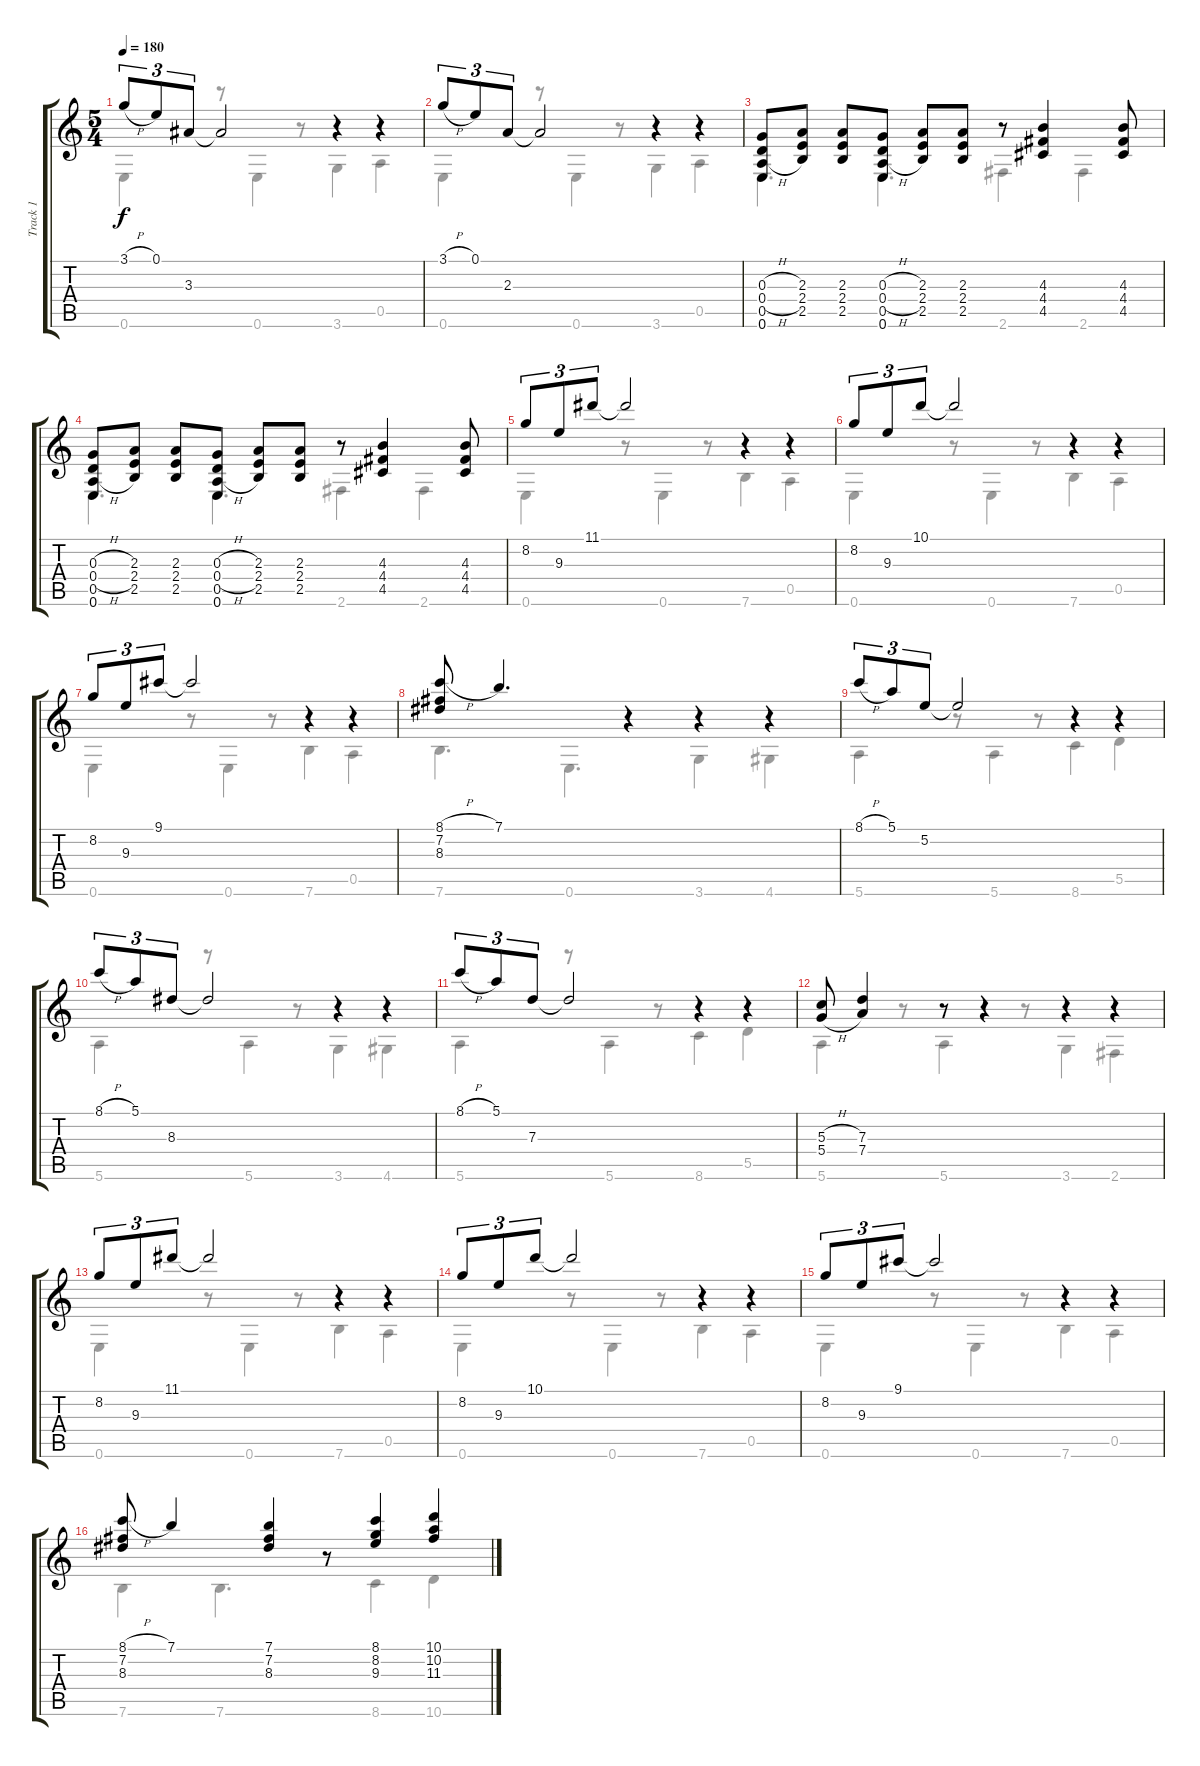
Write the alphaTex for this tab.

\track ("Track 1" "Track 1") {instrument acousticguitarnylon}
\staff {score tabs}
\tuning (E4 B3 G3 D3 A2 E2) {hide}
\voice
\ts (5 4)
\tempo 180
\clef g2
\ks c
3.1{h}.8{tu (3 2) dy f} 0.1.8{tu (3 2)} 3.3.8{tu (3 2)} 3.3{t}.2 r.4 r.4 |
3.1{h}.8{tu (3 2)} 0.1.8{tu (3 2)} 2.3.8{tu (3 2)} 2.3{t}.2 r.4 r.4 |
(0.3{h} 0.4{h} 0.5{h} 0.6).8 (2.3 2.4 2.5).8 (2.3 2.4 2.5).8 (0.3{h} 0.4{h} 0.5{h} 0.6).8 (2.3 2.4 2.5).8 (2.3 2.4 2.5).8 r.8 (4.3 4.4 4.5).4 (4.3 4.4 4.5).8 |
(0.3{h} 0.4{h} 0.5{h} 0.6).8 (2.3 2.4 2.5).8 (2.3 2.4 2.5).8 (0.3{h} 0.4{h} 0.5{h} 0.6).8 (2.3 2.4 2.5).8 (2.3 2.4 2.5).8 r.8 (4.3 4.4 4.5).4 (4.3 4.4 4.5).8 |
8.2.8{tu (3 2)} 9.3.8{tu (3 2)} 11.1.8{tu (3 2)} 11.1{t}.2 r.4 r.4 |
8.2.8{tu (3 2)} 9.3.8{tu (3 2)} 10.1.8{tu (3 2)} 10.1{t}.2 r.4 r.4 |
8.2.8{tu (3 2)} 9.3.8{tu (3 2)} 9.1.8{tu (3 2)} 9.1{t}.2 r.4 r.4 |
(8.1{h} 7.2 8.3).8 7.1.4{d} r.4 r.4 r.4 |
8.1{h}.8{tu (3 2)} 5.1.8{tu (3 2)} 5.2.8{tu (3 2)} 5.2{t}.2 r.4 r.4 |
8.1{h}.8{tu (3 2)} 5.1.8{tu (3 2)} 8.3.8{tu (3 2)} 8.3{t}.2 r.4 r.4 |
8.1{h}.8{tu (3 2)} 5.1.8{tu (3 2)} 7.3.8{tu (3 2)} 7.3{t}.2 r.4 r.4 |
(5.3{h} 5.4{h}).8 (7.3 7.4).4 r.8 r.4 r.4 r.4 |
8.2.8{tu (3 2)} 9.3.8{tu (3 2)} 11.1.8{tu (3 2)} 11.1{t}.2 r.4 r.4 |
8.2.8{tu (3 2)} 9.3.8{tu (3 2)} 10.1.8{tu (3 2)} 10.1{t}.2 r.4 r.4 |
8.2.8{tu (3 2)} 9.3.8{tu (3 2)} 9.1.8{tu (3 2)} 9.1{t}.2 r.4 r.4 |
(8.1{h} 7.2 8.3).8 7.1.4 (7.1 7.2 8.3).4 r.8 (8.1 8.2 9.3).4 (10.1 10.2 11.3).4
\voice
\clef g2
\ottava regular
\simile none
\ks c
0.6.4{dy f} r.8 0.6.4 r.8 3.6.4 0.5.4 |
0.6.4 r.8 0.6.4 r.8 3.6.4 0.5.4 |
0.6.4{d} 0.6.4{d} 2.6.4 2.6.4 |
0.6.4{d} 0.6.4{d} 2.6.4 2.6.4 |
0.6.4 r.8 0.6.4 r.8 7.6.4 0.5.4 |
0.6.4 r.8 0.6.4 r.8 7.6.4 0.5.4 |
0.6.4 r.8 0.6.4 r.8 7.6.4 0.5.4 |
7.6.4{d} 0.6.4{d} 3.6.4 4.6.4 |
5.6.4 r.8 5.6.4 r.8 8.6.4 5.5.4 |
5.6.4 r.8 5.6.4 r.8 3.6.4 4.6.4 |
5.6.4 r.8 5.6.4 r.8 8.6.4 5.5.4 |
5.6.4 r.8 5.6.4 r.8 3.6.4 2.6.4 |
0.6.4 r.8 0.6.4 r.8 7.6.4 0.5.4 |
0.6.4 r.8 0.6.4 r.8 7.6.4 0.5.4 |
0.6.4 r.8 0.6.4 r.8 7.6.4 0.5.4 |
7.6.4 7.6.4{d} r.8 8.6.4 10.6.4
